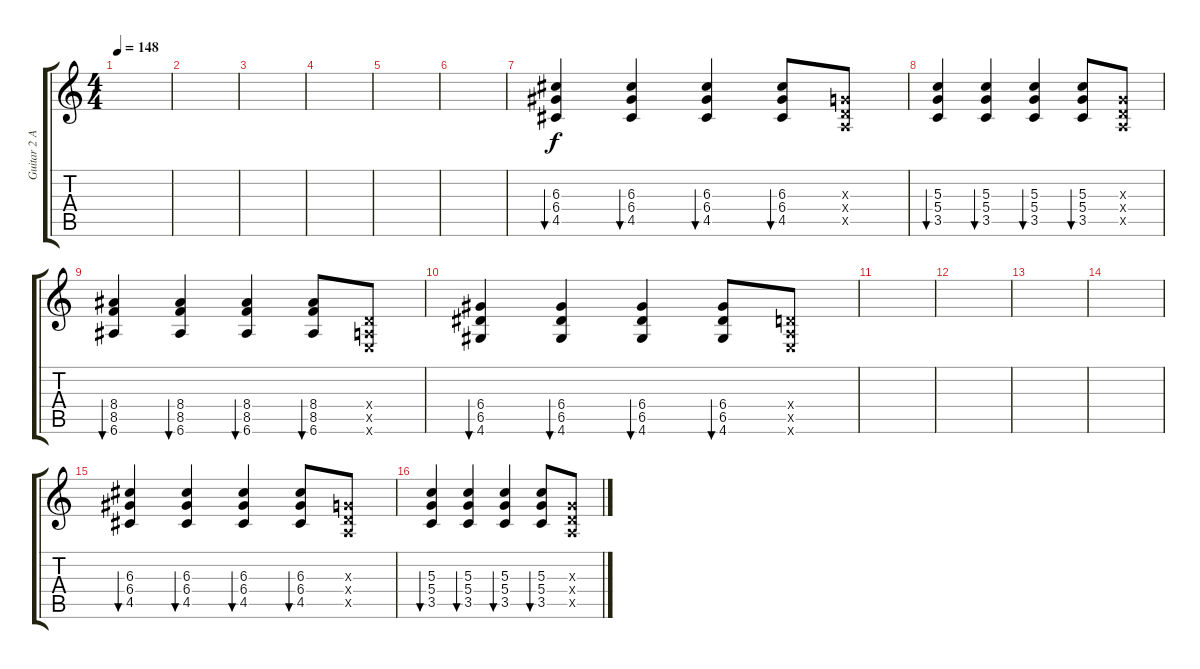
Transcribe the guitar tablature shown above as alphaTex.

\track ("Guitar 2 Acoustic" "Guitar 2 A") {instrument acousticguitarnylon}
\staff {score tabs}
\tuning (E4 B3 G3 D3 A2 E2) {hide}
\ts (4 4)
\tempo 148
\clef g2
\ks c
|
|
|
|
|
|
(6.3 6.4 4.5).4{bu 240} (6.3 6.4 4.5).4{bu 240} (6.3 6.4 4.5).4{bu 240} (6.3 6.4 4.5).8{bu 240} (0.3{x} 0.4{x} 0.5{x}).8 |
(5.3 5.4 3.5).4{bu 240} (5.3 5.4 3.5).4{bu 240} (5.3 5.4 3.5).4{bu 240} (5.3 5.4 3.5).8{bu 240} (0.3{x} 0.4{x} 0.5{x}).8 |
(8.4 8.5 6.6).4{bu 240} (8.4 8.5 6.6).4{bu 240} (8.4 8.5 6.6).4{bu 240} (8.4 8.5 6.6).8{bu 240} (0.4{x} 0.5{x} 0.6{x}).8 |
(6.4 6.5 4.6).4{bu 240} (6.4 6.5 4.6).4{bu 240} (6.4 6.5 4.6).4{bu 240} (6.4 6.5 4.6).8{bu 240} (0.4{x} 0.5{x} 0.6{x}).8 |
|
|
|
|
(6.3 6.4 4.5).4{bu 240} (6.3 6.4 4.5).4{bu 240} (6.3 6.4 4.5).4{bu 240} (6.3 6.4 4.5).8{bu 240} (0.3{x} 0.4{x} 0.5{x}).8 |
(5.3 5.4 3.5).4{bu 240} (5.3 5.4 3.5).4{bu 240} (5.3 5.4 3.5).4{bu 240} (5.3 5.4 3.5).8{bu 240} (0.3{x} 0.4{x} 0.5{x}).8
